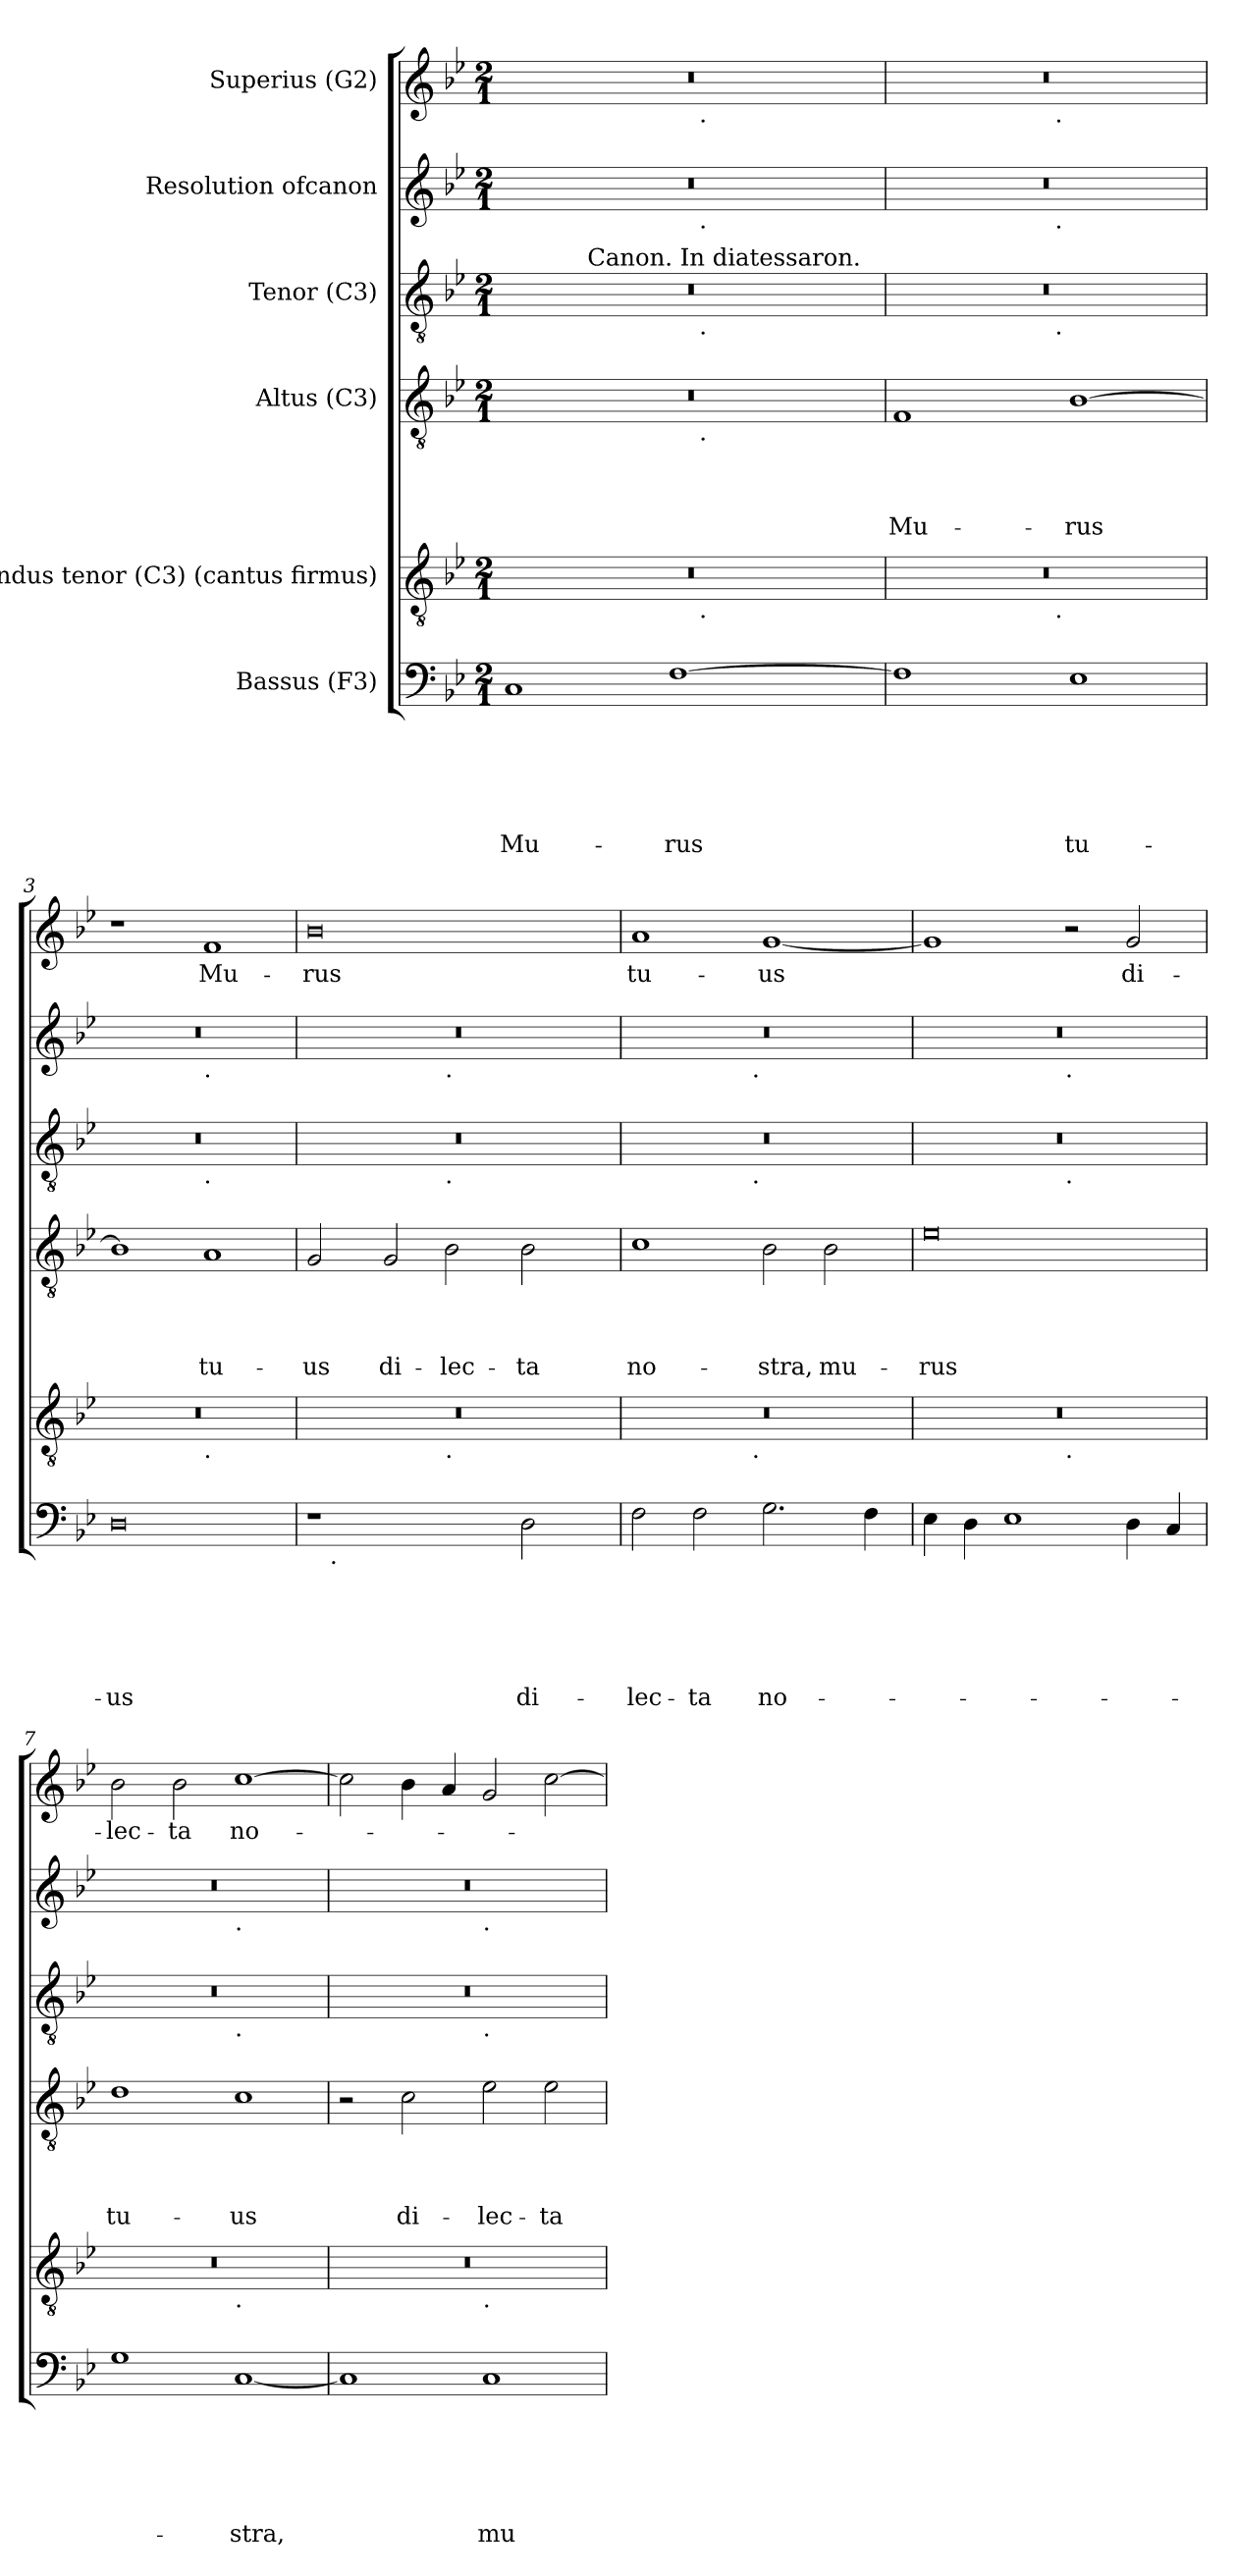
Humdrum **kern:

**kern	**text	**text	**text	**text	**text	**text	**kern	**kern	**text	**text	**text	**text	**kern	**kern	**kern	**text
*part6	*part6	*part6	*part6	*part6	*part6	*part6	*part5	*part4	*part4	*part4	*part4	*part4	*part3	*part2	*part1	*part1
*staff6	*staff6	*staff6	*staff6	*staff6	*staff6	*staff6	*staff5	*staff4	*staff4	*staff4	*staff4	*staff4	*staff3	*staff2	*staff1	*staff1
*I"Bassus (F3)	*	*	*	*	*	*	*I"Secundus tenor (C3) (cantus firmus)	*I"Altus (C3)	*	*	*	*	*I"Tenor (C3)	*I"Resolution ofcanon	*I"Superius (G2)	*
*clefF4	*	*	*	*	*	*	*clefGv2	*clefGv2	*	*	*	*	*clefGv2	*clefG2	*clefG2	*
*k[b-e-]	*	*	*	*	*	*	*k[b-e-]	*k[b-e-]	*	*	*	*	*k[b-e-]	*k[b-e-]	*k[b-e-]	*
*B-:	*	*	*	*	*	*	*B-:	*B-:	*	*	*	*	*B-:	*B-:	*B-:	*
*M2/1	*	*	*	*	*	*	*M2/1	*M2/1	*	*	*	*	*M2/1	*M2/1	*M2/1	*
=1	=1	=1	=1	=1	=1	=1	=1	=1	=1	=1	=1	=1	=1	=1	=1	=1
!	!	!	!	!	!	!LO:LY:b	!	!	!	!	!	!	!	!	!	!
*	*	*	*	*	*	*	*^	*^	*	*	*	*	*^	*^	*^	*
*	*	*	*	*	*	*	*	*	*	*	*	*	*	*	*	*^	*	*	*	*	*
1C	.	.	.	.	.	Mu-	0r	1ryy	0r	1ryy	.	.	.	.	0r	2ryy	1ryy	0r	1ryy	0r	1ryy	.
!	!	!	!	!	!	!	!	!	!	!	!	!	!	!	!	!LO:TX:a:t=Canon. In diatessaron.	!	!	!	!	!	!
.	.	.	.	.	.	.	.	.	.	.	.	.	.	.	.	1.ryy	.	.	.	.	.	.
!	!	!	!	!	!	!LO:LY:b	!	!	!	!	!	!	!	!	!	!	!	!	!	!	!	!
[>1F	.	.	.	.	.	-rus	.	16.ryy	.	16.ryy	.	.	.	.	.	.	16.ryy	.	16.ryy	.	16.ryy	.
!	!	!	!	!	!	!	!	!	!	!	!	!	!	!	!	!	!	!	!	!	!LO:TX:b:t=.	!
!	!	!	!	!	!	!	!	!	!	!	!	!	!	!	!	!	!	!	!LO:TX:b:t=.	!	!	!
!	!	!	!	!	!	!	!	!	!	!	!	!	!	!	!	!	!LO:TX:b:t=.	!	!	!	!	!
!	!	!	!	!	!	!	!	!	!	!LO:TX:b:t=.	!	!	!	!	!	!	!	!	!	!	!	!
!	!	!	!	!	!	!	!	!LO:TX:b:t=.	!	!	!	!	!	!	!	!	!	!	!	!	!	!
.	.	.	.	.	.	.	.	2ryy	.	2ryy	.	.	.	.	.	.	2ryy	.	2ryy	.	2ryy	.
.	.	.	.	.	.	.	.	4ryy	.	4ryy	.	.	.	.	.	.	4ryy	.	4ryy	.	4ryy	.
.	.	.	.	.	.	.	.	8ryy	.	8ryy	.	.	.	.	.	.	8ryy	.	8ryy	.	8ryy	.
.	.	.	.	.	.	.	.	32ryy	.	32ryy	.	.	.	.	.	.	32ryy	.	32ryy	.	32ryy	.
=2	=2	=2	=2	=2	=2	=2	=2	=2	=2	=2	=2	=2	=2	=2	=2	=2	=2	=2	=2	=2	=2	=2
!	!	!	!	!	!	!	!	!	!	!	!	!	!	!LO:LY:b	!	!	!	!	!	!	!	!
*	*	*	*	*	*	*	*	*	*v	*v	*	*	*	*	*	*	*	*	*	*	*	*
*	*	*	*	*	*	*	*	*	*	*	*	*	*	*	*v	*v	*	*	*	*	*
1F]	.	.	.	.	.	.	0r	2ryy	1F	.	.	.	Mu-	0r	2ryy	0r	2ryy	0r	2ryy	.
.	.	.	.	.	.	.	.	4...ryy	.	.	.	.	.	.	4...ryy	.	4...ryy	.	4...ryy	.
!	!	!	!	!	!	!	!	!	!	!	!	!	!	!	!	!	!	!	!LO:TX:b:t=.	!
!	!	!	!	!	!	!	!	!	!	!	!	!	!	!	!	!	!LO:TX:b:t=.	!	!	!
!	!	!	!	!	!	!	!	!	!	!	!	!	!	!	!LO:TX:b:t=.	!	!	!	!	!
!	!	!	!	!	!	!	!	!LO:TX:b:t=.	!	!	!	!	!	!	!	!	!	!	!	!
.	.	.	.	.	.	.	.	1ryy	.	.	.	.	.	.	1ryy	.	1ryy	.	1ryy	.
!	!	!	!	!	!	!LO:LY:b	!	!	!	!	!	!	!LO:LY:b	!	!	!	!	!	!	!
1E-	.	.	.	.	.	tu-	.	.	[>1B-	.	.	.	-rus	.	.	.	.	.	.	.
.	.	.	.	.	.	.	.	32ryy	.	.	.	.	.	.	32ryy	.	32ryy	.	32ryy	.
=3	=3	=3	=3	=3	=3	=3	=3	=3	=3	=3	=3	=3	=3	=3	=3	=3	=3	=3	=3	=3
!	!	!	!	!	!	!LO:LY:b:rj	!	!	!	!	!	!	!	!	!	!	!	!	!	!
*	*	*	*	*	*	*	*	*	*	*	*	*	*	*	*	*	*	*v	*v	*
0D	.	.	.	.	.	-us	0r	1ryy	1B-]	.	.	.	.	0r	1ryy	0r	1ryy	1r	.
!	!	!	!	!	!	!	!	!	!	!	!	!	!	!	!	!	!LO:TX:b:t=.	!	!
!	!	!	!	!	!	!	!	!	!	!	!	!	!	!	!LO:TX:b:t=.	!	!	!	!
!	!	!	!	!	!	!	!	!LO:TX:b:t=.	!	!	!	!	!	!	!	!	!	!	!
!	!	!	!	!	!	!	!	!	!	!	!	!	!LO:LY:b	!	!	!	!	!	!LO:LY:b
.	.	.	.	.	.	.	.	1ryy	1A	.	.	.	tu-	.	1ryy	.	1ryy	1f	Mu-
=4	=4	=4	=4	=4	=4	=4	=4	=4	=4	=4	=4	=4	=4	=4	=4	=4	=4	=4	=4
!	!	!	!	!	!	!	!	!	!	!	!	!	!LO:LY:b	!	!	!	!	!	!LO:LY:b:rj
*^	*	*	*	*	*	*	*	*	*	*	*	*	*	*	*	*	*	*	*
1r	16.ryy	.	.	.	.	.	.	0r	1ryy	2G/	.	.	.	-us	0r	1ryy	0r	1ryy	0b-	-rus
!	!LO:TX:b:t=.	!	!	!	!	!	!	!	!	!	!	!	!	!	!	!	!	!	!	!
.	1ryy	.	.	.	.	.	.	.	.	.	.	.	.	.	.	.	.	.	.	.
!	!	!	!	!	!	!	!	!	!	!	!	!	!	!LO:LY:b	!	!	!	!	!	!
.	.	.	.	.	.	.	.	.	.	2G/	.	.	.	di-	.	.	.	.	.	.
!	!	!	!	!	!	!	!	!	!	!	!	!	!	!	!	!	!	!LO:TX:b:t=.	!	!
!	!	!	!	!	!	!	!	!	!	!	!	!	!	!	!	!LO:TX:b:t=.	!	!	!	!
!	!	!	!	!	!	!	!	!	!LO:TX:b:t=.	!	!	!	!	!	!	!	!	!	!	!
!	!	!	!	!	!	!	!	!	!	!	!	!	!	!LO:LY:b	!	!	!	!	!	!
2ryy	.	.	.	.	.	.	.	.	1ryy	2B-\	.	.	.	-lec-	.	1ryy	.	1ryy	.	.
.	2ryy	.	.	.	.	.	.	.	.	.	.	.	.	.	.	.	.	.	.	.
!	!	!	!	!	!	!	!LO:LY:b	!	!	!	!	!	!	!LO:LY:b	!	!	!	!	!	!
2D\	.	.	.	.	.	.	di-	.	.	2B-\	.	.	.	-ta	.	.	.	.	.	.
.	4ryy	.	.	.	.	.	.	.	.	.	.	.	.	.	.	.	.	.	.	.
.	8ryy	.	.	.	.	.	.	.	.	.	.	.	.	.	.	.	.	.	.	.
.	32ryy	.	.	.	.	.	.	.	.	.	.	.	.	.	.	.	.	.	.	.
=5	=5	=5	=5	=5	=5	=5	=5	=5	=5	=5	=5	=5	=5	=5	=5	=5	=5	=5	=5	=5
!	!	!	!	!	!	!	!LO:LY:b	!	!	!	!	!	!	!LO:LY:b	!	!	!	!	!	!LO:LY:b
*v	*v	*	*	*	*	*	*	*	*	*	*	*	*	*	*	*	*	*	*	*
2F\	.	.	.	.	.	-lec-	0r	2ryy	1c	.	.	.	no-	0r	2ryy	0r	2ryy	1a	tu-
!	!	!	!	!	!	!LO:LY:b	!	!	!	!	!	!	!	!	!	!	!	!	!
2F\	.	.	.	.	.	-ta	.	4...ryy	.	.	.	.	.	.	4...ryy	.	4...ryy	.	.
!	!	!	!	!	!	!	!	!	!	!	!	!	!	!	!	!	!LO:TX:b:t=.	!	!
!	!	!	!	!	!	!	!	!	!	!	!	!	!	!	!LO:TX:b:t=.	!	!	!	!
!	!	!	!	!	!	!	!	!LO:TX:b:t=.	!	!	!	!	!	!	!	!	!	!	!
.	.	.	.	.	.	.	.	1ryy	.	.	.	.	.	.	1ryy	.	1ryy	.	.
!	!	!	!	!	!	!LO:LY:b	!	!	!	!	!	!	!LO:LY:b	!	!	!	!	!	!LO:LY:b
2.G\	.	.	.	.	.	no-	.	.	2B-\	.	.	.	-stra,	.	.	.	.	[<1g	-us
!	!	!	!	!	!	!	!	!	!	!	!	!	!LO:LY:b	!	!	!	!	!	!
.	.	.	.	.	.	.	.	.	2B-\	.	.	.	mu-	.	.	.	.	.	.
4F\	.	.	.	.	.	.	.	.	.	.	.	.	.	.	.	.	.	.	.
.	.	.	.	.	.	.	.	32ryy	.	.	.	.	.	.	32ryy	.	32ryy	.	.
!!LO:LB:g=z
=6	=6	=6	=6	=6	=6	=6	=6	=6	=6	=6	=6	=6	=6	=6	=6	=6	=6	=6	=6
!	!	!	!	!	!	!	!	!	!	!	!	!	!LO:LY:b:rj	!	!	!	!	!	!
4E-\	.	.	.	.	.	.	0r	1ryy	0e-	.	.	.	-rus	0r	1ryy	0r	1ryy	1g]	.
4D\	.	.	.	.	.	.	.	.	.	.	.	.	.	.	.	.	.	.	.
1E-	.	.	.	.	.	.	.	.	.	.	.	.	.	.	.	.	.	.	.
!	!	!	!	!	!	!	!	!	!	!	!	!	!	!	!	!	!LO:TX:b:t=.	!	!
!	!	!	!	!	!	!	!	!	!	!	!	!	!	!	!LO:TX:b:t=.	!	!	!	!
!	!	!	!	!	!	!	!	!LO:TX:b:t=.	!	!	!	!	!	!	!	!	!	!	!
.	.	.	.	.	.	.	.	1ryy	.	.	.	.	.	.	1ryy	.	1ryy	2r	.
!	!	!	!	!	!	!	!	!	!	!	!	!	!	!	!	!	!	!	!LO:LY:b
4D\	.	.	.	.	.	.	.	.	.	.	.	.	.	.	.	.	.	2g/	di-
4C/	.	.	.	.	.	.	.	.	.	.	.	.	.	.	.	.	.	.	.
=7	=7	=7	=7	=7	=7	=7	=7	=7	=7	=7	=7	=7	=7	=7	=7	=7	=7	=7	=7
!	!	!	!	!	!	!	!	!	!	!	!	!	!LO:LY:b	!	!	!	!	!	!LO:LY:b
1G	.	.	.	.	.	.	0r	1ryy	1d	.	.	.	tu-	0r	1ryy	0r	1ryy	2b-\	-lec-
!	!	!	!	!	!	!	!	!	!	!	!	!	!	!	!	!	!	!	!LO:LY:b
.	.	.	.	.	.	.	.	.	.	.	.	.	.	.	.	.	.	2b-\	-ta
!	!	!	!	!	!	!	!	!	!	!	!	!	!	!	!	!	!LO:TX:b:t=.	!	!
!	!	!	!	!	!	!	!	!	!	!	!	!	!	!	!LO:TX:b:t=.	!	!	!	!
!	!	!	!	!	!	!	!	!LO:TX:b:t=.	!	!	!	!	!	!	!	!	!	!	!
!	!	!	!	!	!	!LO:LY:b	!	!	!	!	!	!	!LO:LY:b	!	!	!	!	!	!LO:LY:b
[<1C	.	.	.	.	.	-stra,	.	1ryy	1c	.	.	.	-us	.	1ryy	.	1ryy	[>1cc	no-
=8	=8	=8	=8	=8	=8	=8	=8	=8	=8	=8	=8	=8	=8	=8	=8	=8	=8	=8	=8
1C]	.	.	.	.	.	.	0r	1ryy	2r	.	.	.	.	0r	1ryy	0r	1ryy	2cc\]	.
!	!	!	!	!	!	!	!	!	!	!	!	!	!LO:LY:b	!	!	!	!	!	!
.	.	.	.	.	.	.	.	.	2c\	.	.	.	di-	.	.	.	.	4b-\	.
.	.	.	.	.	.	.	.	.	.	.	.	.	.	.	.	.	.	4a/	.
!	!	!	!	!	!	!	!	!	!	!	!	!	!	!	!	!	!LO:TX:b:t=.	!	!
!	!	!	!	!	!	!	!	!	!	!	!	!	!	!	!LO:TX:b:t=.	!	!	!	!
!	!	!	!	!	!	!	!	!LO:TX:b:t=.	!	!	!	!	!	!	!	!	!	!	!
!	!	!	!	!	!	!LO:LY:b	!	!	!	!	!	!	!LO:LY:b	!	!	!	!	!	!
1C	.	.	.	.	.	mu-	.	1ryy	2e-\	.	.	.	-lec-	.	1ryy	.	1ryy	2g/	.
!	!	!	!	!	!	!	!	!	!	!	!	!	!LO:LY:b	!	!	!	!	!	!
.	.	.	.	.	.	.	.	.	2e-\	.	.	.	-ta	.	.	.	.	[>2cc\	.
*	*	*	*	*	*	*	*	*	*	*	*	*	*	*v	*v	*	*	*	*
*	*	*	*	*	*	*	*v	*v	*	*	*	*	*	*	*v	*v	*	*
=	=	=	=	=	=	=	=	=	=	=	=	=	=	=	=	=
*-	*-	*-	*-	*-	*-	*-	*-	*-	*-	*-	*-	*-	*-	*-	*-	*-
